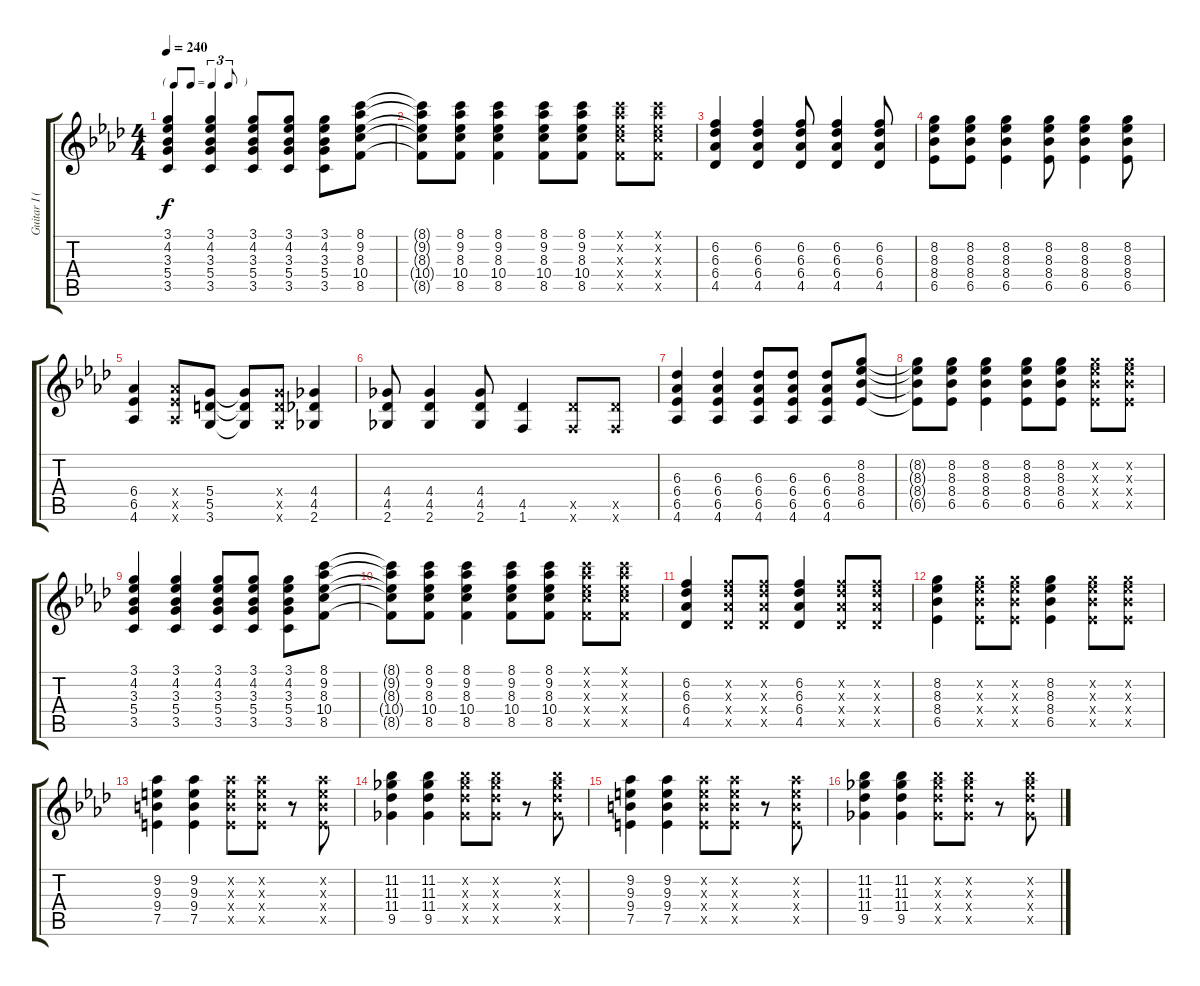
\track ("Guitar I (Hirasawa Yui)" "Guitar I (") {instrument overdrivenguitar}
\staff {score tabs}
\tuning (E4 B3 G3 D3 A2 E2) {hide}
\ts (4 4)
\tf triplet8th
\tempo 240
\clef g2
\ks ab
(3.1 4.2 3.3 5.4 3.5).4{dy f} (3.1 4.2 3.3 5.4 3.5).4 (3.1 4.2 3.3 5.4 3.5).8 (3.1 4.2 3.3 5.4 3.5).8 (3.1 4.2 3.3 5.4 3.5).8 (8.1 9.2 8.3 10.4 8.5).8 |
(8.1{t} 9.2{t} 8.3{t} 10.4{t} 8.5{t}).8 (8.1 9.2 8.3 10.4 8.5).8 (8.1 9.2 8.3 10.4 8.5).4 (8.1 9.2 8.3 10.4 8.5).8 (8.1 9.2 8.3 10.4 8.5).8 (8.1{x} 9.2{x} 8.3{x} 10.4{x} 8.5{x}).8 (8.1{x} 9.2{x} 8.3{x} 10.4{x} 8.5{x}).8 |
(6.2 6.3 6.4 4.5).4 (6.2 6.3 6.4 4.5).4 (6.2 6.3 6.4 4.5).8 (6.2 6.3 6.4 4.5).4 (6.2 6.3 6.4 4.5).8 |
(8.2 8.3 8.4 6.5).8 (8.2 8.3 8.4 6.5).8 (8.2 8.3 8.4 6.5).4 (8.2 8.3 8.4 6.5).8 (8.2 8.3 8.4 6.5).4 (8.2 8.3 8.4 6.5).8 |
(6.4 6.5 4.6).4 (6.4{x} 6.5{x} 4.6{x}).8 (5.4 5.5 3.6).8 (5.4{t} 5.5{t} 3.6{t}).8 (5.4{x} 5.5{x} 3.6{x}).8 (4.4 4.5 2.6).4 |
(4.4 4.5 2.6).8 (4.4 4.5 2.6).4 (4.4 4.5 2.6).8 (4.5 1.6).4 (4.5{x} 1.6{x}).8 (4.5{x} 1.6{x}).8 |
(6.3 6.4 6.5 4.6).4 (6.3 6.4 6.5 4.6).4 (6.3 6.4 6.5 4.6).8 (6.3 6.4 6.5 4.6).8 (6.3 6.4 6.5 4.6).8 (8.2 8.3 8.4 6.5).8 |
(8.2{t} 8.3{t} 8.4{t} 6.5{t}).8 (8.2 8.3 8.4 6.5).8 (8.2 8.3 8.4 6.5).4 (8.2 8.3 8.4 6.5).8 (8.2 8.3 8.4 6.5).8 (8.2{x} 8.3{x} 8.4{x} 6.5{x}).8 (8.2{x} 8.3{x} 8.4{x} 6.5{x}).8 |
(3.1 4.2 3.3 5.4 3.5).4 (3.1 4.2 3.3 5.4 3.5).4 (3.1 4.2 3.3 5.4 3.5).8 (3.1 4.2 3.3 5.4 3.5).8 (3.1 4.2 3.3 5.4 3.5).8 (8.1 9.2 8.3 10.4 8.5).8 |
(8.1{t} 9.2{t} 8.3{t} 10.4{t} 8.5{t}).8 (8.1 9.2 8.3 10.4 8.5).8 (8.1 9.2 8.3 10.4 8.5).4 (8.1 9.2 8.3 10.4 8.5).8 (8.1 9.2 8.3 10.4 8.5).8 (8.1{x} 9.2{x} 8.3{x} 10.4{x} 8.5{x}).8 (8.1{x} 9.2{x} 8.3{x} 10.4{x} 8.5{x}).8 |
(6.2 6.3 6.4 4.5).4 (6.2{x} 6.3{x} 6.4{x} 4.5{x}).8 (6.2{x} 6.3{x} 6.4{x} 4.5{x}).8 (6.2 6.3 6.4 4.5).4 (6.2{x} 6.3{x} 6.4{x} 4.5{x}).8 (6.2{x} 6.3{x} 6.4{x} 4.5{x}).8 |
(8.2 8.3 8.4 6.5).4 (8.2{x} 8.3{x} 8.4{x} 6.5{x}).8 (8.2{x} 8.3{x} 8.4{x} 6.5{x}).8 (8.2 8.3 8.4 6.5).4 (8.2{x} 8.3{x} 8.4{x} 6.5{x}).8 (8.2{x} 8.3{x} 8.4{x} 6.5{x}).8 |
(9.2 9.3 9.4 7.5).4 (9.2 9.3 9.4 7.5).4 (9.2{x} 9.3{x} 9.4{x} 7.5{x}).8 (9.2{x} 9.3{x} 9.4{x} 7.5{x}).8 r.8 (9.2{x} 9.3{x} 9.4{x} 7.5{x}).8 |
(11.2 11.3 11.4 9.5).4 (11.2 11.3 11.4 9.5).4 (11.2{x} 11.3{x} 11.4{x} 9.5{x}).8 (11.2{x} 11.3{x} 11.4{x} 9.5{x}).8 r.8 (11.2{x} 11.3{x} 11.4{x} 9.5{x}).8 |
(9.2 9.3 9.4 7.5).4 (9.2 9.3 9.4 7.5).4 (9.2{x} 9.3{x} 9.4{x} 7.5{x}).8 (9.2{x} 9.3{x} 9.4{x} 7.5{x}).8 r.8 (9.2{x} 9.3{x} 9.4{x} 7.5{x}).8 |
(11.2 11.3 11.4 9.5).4 (11.2 11.3 11.4 9.5).4 (11.2{x} 11.3{x} 11.4{x} 9.5{x}).8 (11.2{x} 11.3{x} 11.4{x} 9.5{x}).8 r.8 (11.2{x} 11.3{x} 11.4{x} 9.5{x}).8
